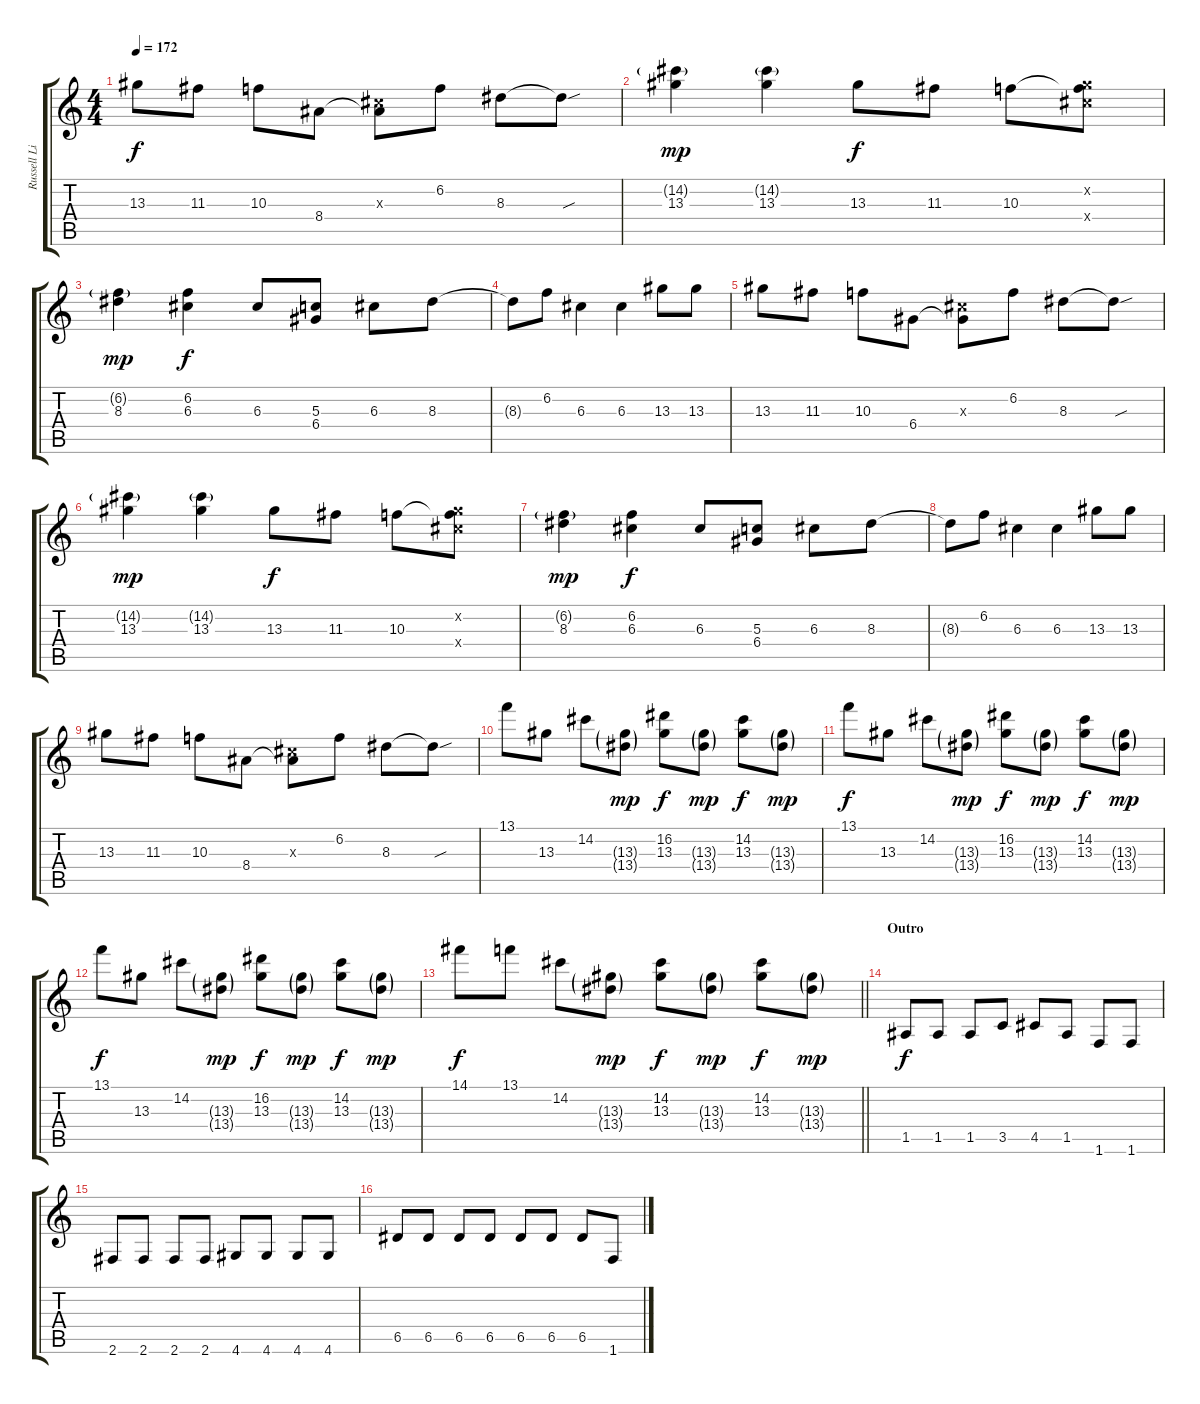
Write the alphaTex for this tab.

\track ("Russell Lissack" "Russell Li") {instrument acousticguitarsteel}
\staff {score tabs}
\tuning (E4 B3 G3 D3 A2 E2) {hide}
\ts (4 4)
\tempo 172
\clef g2
\ks c
13.3.8{dy f} 11.3.8 10.3.8 8.4.8 (6.3{x} 8.4{t}).8 6.2.8 8.3.8 8.3{sou t}.8 |
(14.2{g} 13.3).4{dy mp} (14.2{g} 13.3).4 13.3.8{dy f} 11.3.8 10.3.8 (9.2{x} 10.3{t} 11.4{x}).8 |
(6.2{g} 8.3).4{dy mp} (6.2 6.3).4{dy f} 6.3.8 (5.3 6.4).8 6.3.8 8.3.8 |
8.3{t}.8 6.2.8 6.3.4 6.3.4 13.3.8 13.3.8 |
13.3.8 11.3.8 10.3.8 6.4.8 (6.3{x} 6.4{t}).8 6.2.8 8.3.8 8.3{sou t}.8 |
(14.2{g} 13.3).4{dy mp} (14.2{g} 13.3).4 13.3.8{dy f} 11.3.8 10.3.8 (9.2{x} 10.3{t} 11.4{x}).8 |
(6.2{g} 8.3).4{dy mp} (6.2 6.3).4{dy f} 6.3.8 (5.3 6.4).8 6.3.8 8.3.8 |
8.3{t}.8 6.2.8 6.3.4 6.3.4 13.3.8 13.3.8 |
13.3.8 11.3.8 10.3.8 8.4.8 (6.3{x} 8.4{t}).8 6.2.8 8.3.8 8.3{sou t}.8 |
13.1.8 13.3.8 14.2.8 (13.3{g} 13.4{g}).8{dy mp} (16.2 13.3).8{dy f} (13.3{g} 13.4{g}).8{dy mp} (14.2 13.3).8{dy f} (13.3{g} 13.4{g}).8{dy mp} |
13.1.8{dy f} 13.3.8 14.2.8 (13.3{g} 13.4{g}).8{dy mp} (16.2 13.3).8{dy f} (13.3{g} 13.4{g}).8{dy mp} (14.2 13.3).8{dy f} (13.3{g} 13.4{g}).8{dy mp} |
13.1.8{dy f} 13.3.8 14.2.8 (13.3{g} 13.4{g}).8{dy mp} (16.2 13.3).8{dy f} (13.3{g} 13.4{g}).8{dy mp} (14.2 13.3).8{dy f} (13.3{g} 13.4{g}).8{dy mp} |
\barLineRight lightlight
14.1.8{dy f} 13.1.8 14.2.8 (13.3{g} 13.4{g}).8{dy mp} (14.2 13.3).8{dy f} (13.3{g} 13.4{g}).8{dy mp} (14.2 13.3).8{dy f} (13.3{g} 13.4{g}).8{dy mp volume 11} |
\section ("" "Outro")
1.5.8{dy f} 1.5.8 1.5.8 3.5.8 4.5.8 1.5.8 1.6.8 1.6.8 |
2.6.8 2.6.8 2.6.8 2.6.8 4.6.8 4.6.8 4.6.8 4.6.8 |
6.5.8 6.5.8 6.5.8 6.5.8 6.5.8 6.5.8 6.5.8 1.6.8
